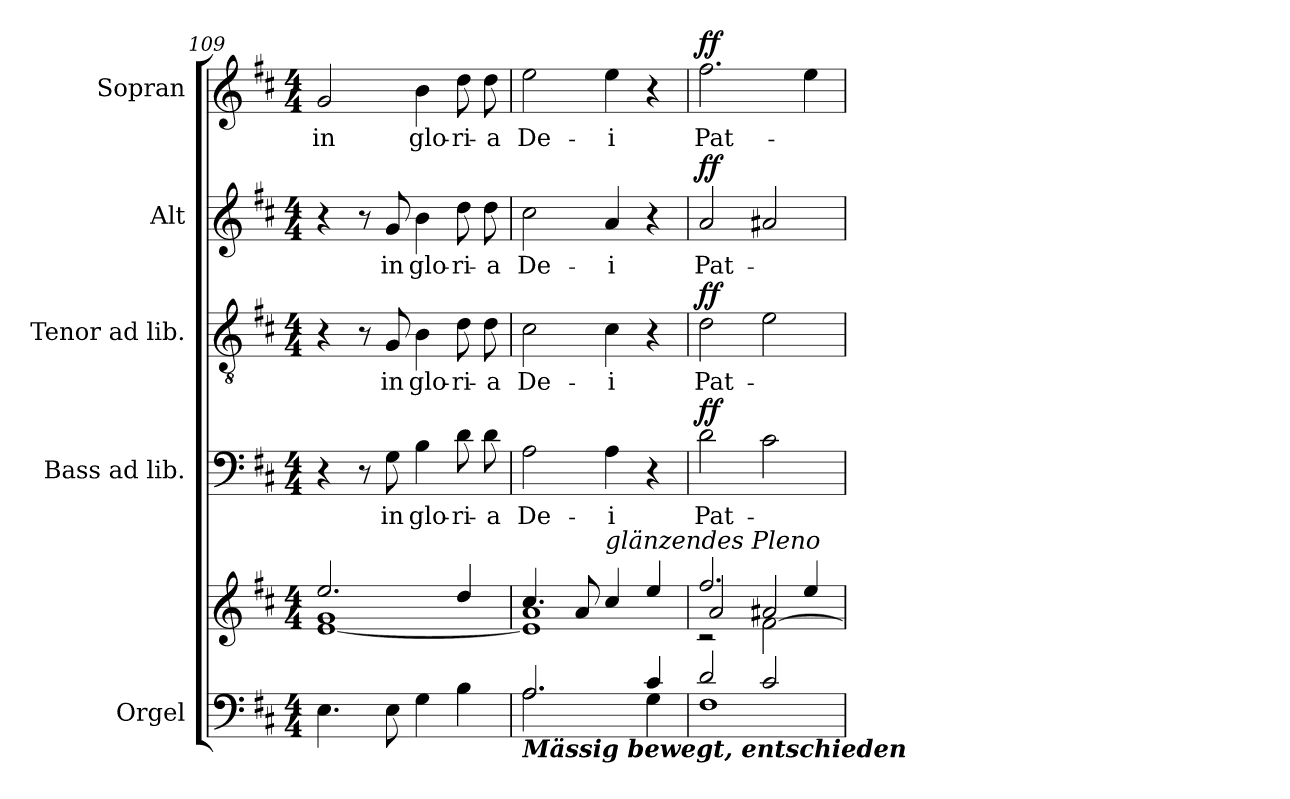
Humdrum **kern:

**kern	**kern	**kern	**text	**dynam	**kern	**text	**dynam	**kern	**text	**dynam	**kern	**text	**dynam
*part5	*part5	*part4	*part4	*part4	*part3	*part3	*part3	*part2	*part2	*part2	*part1	*part1	*part1
*staff6	*staff5	*staff4	*staff4	*staff4	*staff3	*staff3	*staff3	*staff2	*staff2	*staff2	*staff1	*staff1	*staff1
*I"Orgel	*	*I"Bass ad lib.	*	*	*I"Tenor ad lib.	*	*	*I"Alt	*	*	*I"Sopran	*	*
*I'Org.	*	*I'B.	*	*	*I'T.	*	*	*I'A.	*	*	*I'S.	*	*
*clefF4	*clefG2	*clefF4	*	*	*clefGv2	*	*	*clefG2	*	*	*clefG2	*	*
*k[f#c#]	*k[f#c#]	*k[f#c#]	*	*	*k[f#c#]	*	*	*k[f#c#]	*	*	*k[f#c#]	*	*
*D:	*D:	*D:	*	*	*D:	*	*	*D:	*	*	*D:	*	*
*M4/4	*M4/4	*M4/4	*	*	*M4/4	*	*	*M4/4	*	*	*M4/4	*	*
=109	=109	=109	=109	=109	=109	=109	=109	=109	=109	=109	=109	=109	=109
*	*^	*	*	*	*	*	*	*	*	*	*	*	*
!	!	!	!	!	!	!	!	!	!	!	!	!	!LO:LY:b	!
4.E\	2.ee/	[<1e 1g	4r	.	.	4r	.	.	4r	.	.	2g/	in	.
.	.	.	8r	.	.	8r	.	.	8r	.	.	.	.	.
!	!	!	!	!LO:LY:b	!	!	!LO:LY:b	!	!	!LO:LY:b	!	!	!	!
8E\	.	.	8G\	in	.	8G/	in	.	8g/	in	.	.	.	.
!	!	!	!	!LO:LY:b	!	!	!LO:LY:b	!	!	!LO:LY:b	!	!	!LO:LY:b	!
4G\	.	.	4B\	glo-	.	4B\	glo-	.	4b\	glo-	.	4b\	glo-	.
!	!	!	!	!LO:LY:b	!	!	!LO:LY:b	!	!	!LO:LY:b	!	!	!LO:LY:b	!
4B\	4dd/	.	8d\	-ri-	.	8d\	-ri-	.	8dd\	-ri-	.	8dd\	-ri-	.
!	!	!	!	!LO:LY:b	!	!	!LO:LY:b	!	!	!LO:LY:b	!	!	!LO:LY:b	!
.	.	.	8d\	-a	.	8d\	-a	.	8dd\	-a	.	8dd\	-a	.
!!LO:PB:g=z
=110	=110	=110	=110	=110	=110	=110	=110	=110	=110	=110	=110	=110	=110	=110
*^	*	*	*	*	*	*	*	*	*	*	*	*	*	*
!LO:TX:b:Bi:t=Mässig bewegt, entschieden	!	!	!	!	!	!	!	!	!	!	!	!	!	!	!
!	!	!	!	!	!LO:LY:b	!	!	!LO:LY:b	!	!	!LO:LY:b	!	!	!LO:LY:b	!
2.A/	2.A\	4.cc#/	1e] 1a	2A\	De-	.	2c#\	De-	.	2cc#\	De-	.	2ee\	De-	.
.	.	8a/	.	.	.	.	.	.	.	.	.	.	.	.	.
!	!	!LO:TX:a:i:t=glänzendes Pleno	!	!	!	!	!	!	!	!	!	!	!	!	!
!	!	!	!	!	!LO:LY:b	!	!	!LO:LY:b	!	!	!LO:LY:b	!	!	!LO:LY:b	!
.	.	4cc#/	.	4A\	-i	.	4c#\	-i	.	4a/	-i	.	4ee\	-i	.
4c#/	4G\	4ee/	.	4r	.	.	4r	.	.	4r	.	.	4r	.	.
=111	=111	=111	=111	=111	=111	=111	=111	=111	=111	=111	=111	=111	=111	=111	=111
*	*	*	*^	*	*	*	*	*	*	*	*	*	*	*	*
!	!	!	!	!	!	!LO:LY:b	!LO:DY:a	!	!LO:LY:b	!LO:DY:a	!	!LO:LY:b	!LO:DY:a	!	!LO:LY:b	!LO:DY:a
2d/	1F#	2.ff#/	2a/	2rc	2d\	Pat-	ff	2d\	Pat-	ff	2a/	Pat-	ff	2.ff#\	Pat-	ff
2c#/	.	.	2a#X/	[<2f#\	2c#\	.	.	2e\	.	.	2a#X/	.	.	.	.	.
.	.	4ee/	.	.	.	.	.	.	.	.	.	.	.	4ee\	.	.
*v	*v	*	*	*	*	*	*	*	*	*	*	*	*	*	*	*
*	*v	*v	*v	*	*	*	*	*	*	*	*	*	*	*	*
=	=	=	=	=	=	=	=	=	=	=	=	=	=
*-	*-	*-	*-	*-	*-	*-	*-	*-	*-	*-	*-	*-	*-
